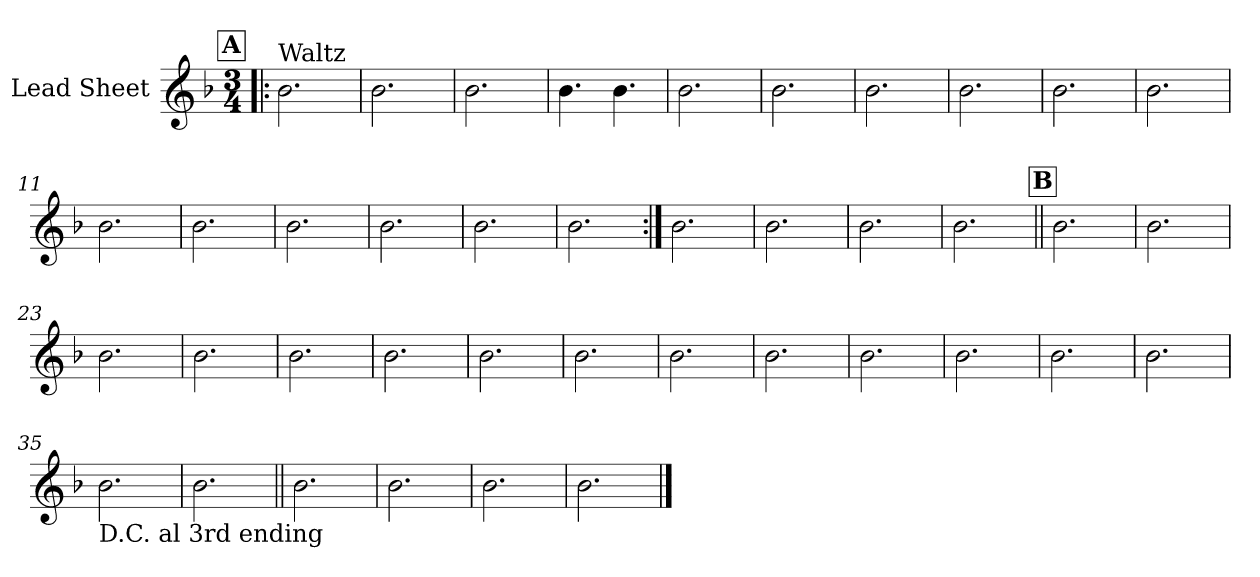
**kern
*part1
*staff1
*I"Lead Sheet
*clefG2
*k[b-]
*F:
*M3/4
!!LO:REH:place=s1:a:fs=14:t=A
=1!|:
!LO:TX:a:t=Waltz
2.b-\
=2
2.b-\
=3
2.b-\
=4
4.b-\
4.b-\
!!LO:LB:g=z
=5
2.b-\
=6
2.b-\
=7
2.b-\
=8
2.b-\
!!LO:LB:g=z
=9
2.b-\
=10
2.b-\
=11
2.b-\
=12
2.b-\
!!LO:LB:g=z
=13
2.b-\
=14
2.b-\
=15
2.b-\
=16
2.b-\
!!LO:LB:g=z
=17:|!
2.b-\
=18
2.b-\
=19
2.b-\
=20
2.b-\
!!LO:LB:g=z
!!LO:REH:place=s1:a:fs=14:t=B
=21||
2.b-\
=22
2.b-\
=23
2.b-\
=24
2.b-\
!!LO:LB:g=z
=25
2.b-\
=26
2.b-\
=27
2.b-\
=28
2.b-\
!!LO:LB:g=z
=29
2.b-\
=30
2.b-\
=31
2.b-\
=32
2.b-\
!!LO:LB:g=z
=33
2.b-\
=34
2.b-\
=35
!LO:TX:b:t=D.C. al 3rd ending
2.b-\
=36
2.b-\
!!LO:LB:g=z
=37||
2.b-\
=38
2.b-\
=39
2.b-\
=40
2.b-\
==
*-
